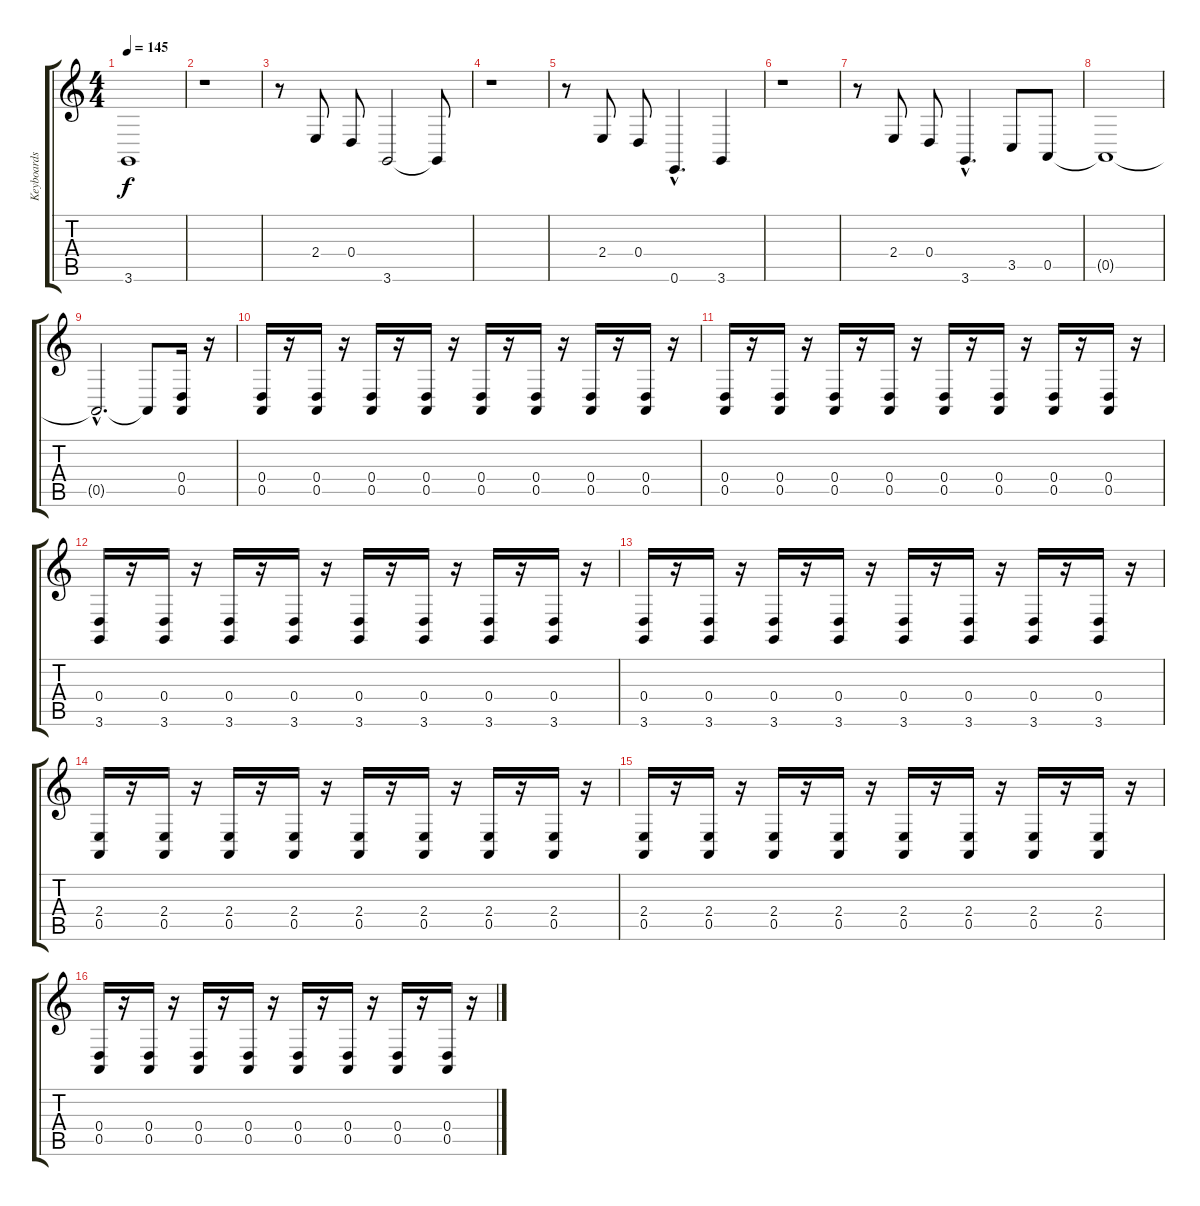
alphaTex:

\track ("Keyboards" "Keyboards") {instrument lead8bassandlead}
\staff {score tabs}
\tuning (E4 B3 G3 D3 A2 E2) {hide}
\ts (4 4)
\tempo 145
\clef g2
\ks c
3.6.1{dy f} |
r.1 |
r.8 2.4.8 0.4.8 3.6.2 3.6{t}.8 |
r.1 |
r.8 2.4.8 0.4.8 0.6{hac}.4{d} 3.6.4 |
r.1 |
r.8 2.4.8 0.4.8 3.6{hac}.4{d} 3.5.8 0.5.8 |
0.5{t}.1 |
0.5{hac t}.2{d} 0.5{t}.8 (0.4 0.5).16 r.16 |
(0.4 0.5).16 r.16 (0.4 0.5).16 r.16 (0.4 0.5).16 r.16 (0.4 0.5).16 r.16 (0.4 0.5).16 r.16 (0.4 0.5).16 r.16 (0.4 0.5).16 r.16 (0.4 0.5).16 r.16 |
(0.4 0.5).16 r.16 (0.4 0.5).16 r.16 (0.4 0.5).16 r.16 (0.4 0.5).16 r.16 (0.4 0.5).16 r.16 (0.4 0.5).16 r.16 (0.4 0.5).16 r.16 (0.4 0.5).16 r.16 |
(0.4 3.6).16 r.16 (0.4 3.6).16 r.16 (0.4 3.6).16 r.16 (0.4 3.6).16 r.16 (0.4 3.6).16 r.16 (0.4 3.6).16 r.16 (0.4 3.6).16 r.16 (0.4 3.6).16 r.16 |
(0.4 3.6).16 r.16 (0.4 3.6).16 r.16 (0.4 3.6).16 r.16 (0.4 3.6).16 r.16 (0.4 3.6).16 r.16 (0.4 3.6).16 r.16 (0.4 3.6).16 r.16 (0.4 3.6).16 r.16 |
(2.4 0.5).16 r.16 (2.4 0.5).16 r.16 (2.4 0.5).16 r.16 (2.4 0.5).16 r.16 (2.4 0.5).16 r.16 (2.4 0.5).16 r.16 (2.4 0.5).16 r.16 (2.4 0.5).16 r.16 |
(2.4 0.5).16 r.16 (2.4 0.5).16 r.16 (2.4 0.5).16 r.16 (2.4 0.5).16 r.16 (2.4 0.5).16 r.16 (2.4 0.5).16 r.16 (2.4 0.5).16 r.16 (2.4 0.5).16 r.16 |
(0.4 0.5).16 r.16 (0.4 0.5).16 r.16 (0.4 0.5).16 r.16 (0.4 0.5).16 r.16 (0.4 0.5).16 r.16 (0.4 0.5).16 r.16 (0.4 0.5).16 r.16 (0.4 0.5).16 r.16
